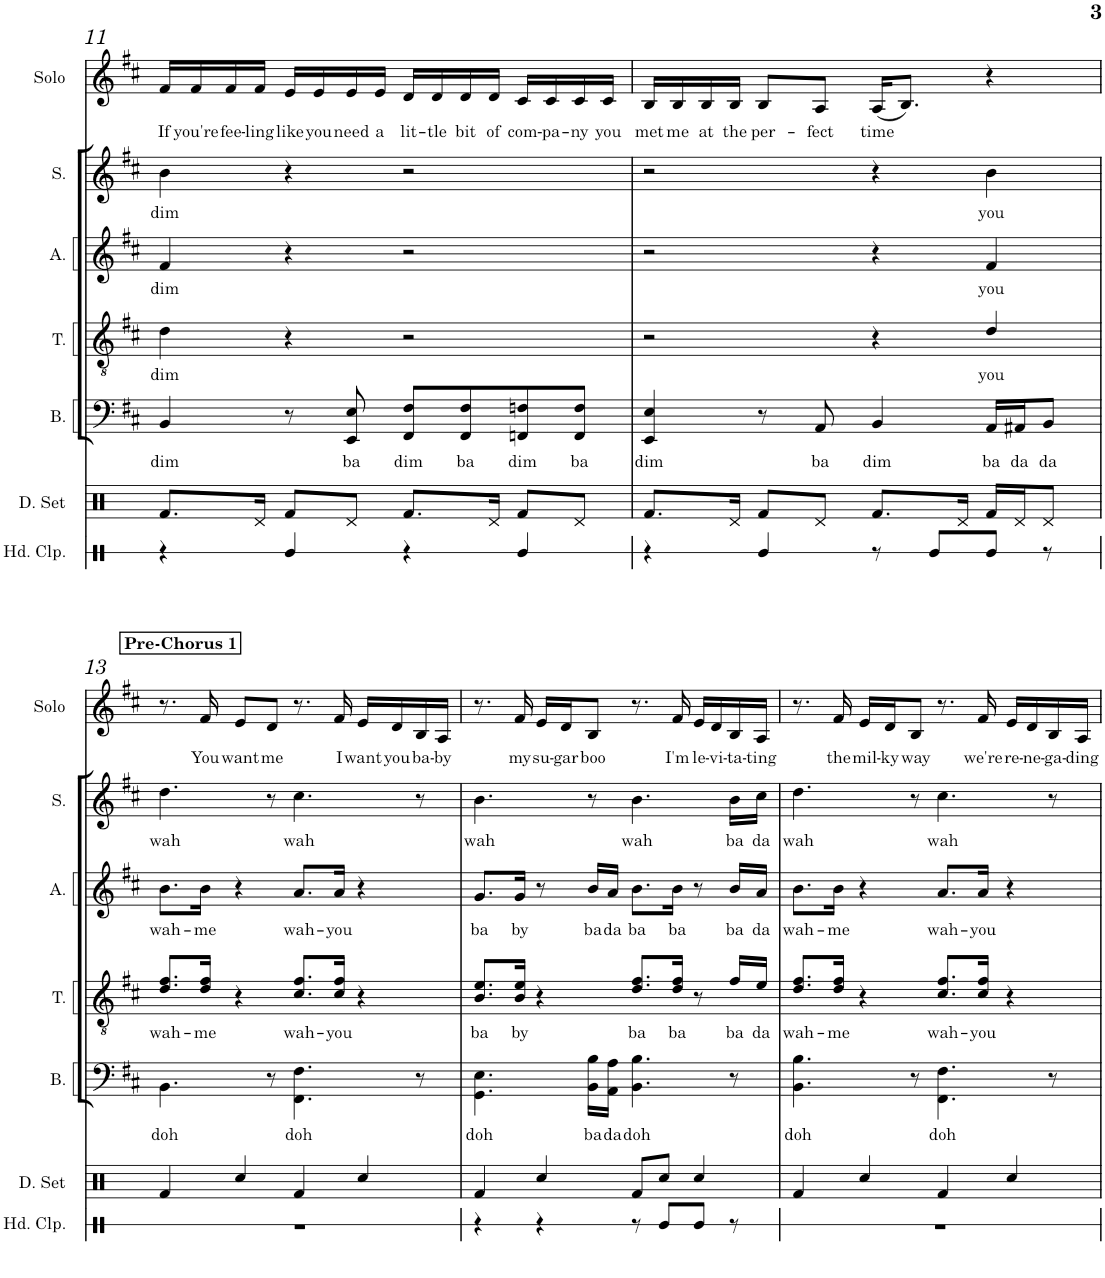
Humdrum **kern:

**kern	**kern	**kern	**text	**kern	**text	**kern	**text	**kern	**text	**kern	**text
*part7	*part6	*part5	*part5	*part4	*part4	*part3	*part3	*part2	*part2	*part1	*part1
*staff7	*staff6	*staff5	*staff5	*staff4	*staff4	*staff3	*staff3	*staff2	*staff2	*staff1	*staff1
*I"Hand Clap	*I"Drumset	*I"Bass	*	*I"Tenor	*	*I"Alto	*	*I"Soprano	*	*I"Solo	*
*I'Hd. Clp.	*I'D. Set	*I'B.	*	*I'T.	*	*I'A.	*	*I'S.	*	*I'Solo	*
!!LO:PB:g=z
*clefX	*clefX	*clefF4	*	*clefGv2	*	*clefG2	*	*clefG2	*	*clefG2	*
*k[]	*k[]	*k[f#c#]	*	*k[f#c#]	*	*k[f#c#]	*	*k[f#c#]	*	*k[f#c#]	*
*M4/4	*M4/4	*M4/4	*	*M4/4	*	*M4/4	*	*M4/4	*	*M4/4	*
=11	=11	=11	=11	=11	=11	=11	=11	=11	=11	=11	=11
!	!	!	!LO:LY:b	!	!LO:LY:b	!	!LO:LY:b	!	!LO:LY:b	!	!LO:LY:b
4r	8.Rf/L	4BB/	dim	4d\	dim	4f#/	dim	4b\	dim	16f#/LL	If
!	!	!	!	!	!	!	!	!	!	!	!LO:LY:b
.	.	.	.	.	.	.	.	.	.	16f#/	you're
!	!	!	!	!	!	!	!	!	!	!	!LO:LY:b
.	.	.	.	.	.	.	.	.	.	16f#/	fee-
!	!	!	!	!	!	!	!	!	!	!	!LO:LY:b
.	16Rd/Jk	.	.	.	.	.	.	.	.	16f#/JJ	-ling
!	!	!	!	!	!	!	!	!	!	!	!LO:LY:b
4Re/	8Rf/L	8r	.	4r	.	4r	.	4r	.	16e/LL	like
!	!	!	!	!	!	!	!	!	!	!	!LO:LY:b
.	.	.	.	.	.	.	.	.	.	16e/	you
!	!	!	!LO:LY:b	!	!	!	!	!	!	!	!LO:LY:b
.	8Rd/J	8EE/ 8E/	ba	.	.	.	.	.	.	16e/	need
!	!	!	!	!	!	!	!	!	!	!	!LO:LY:b
.	.	.	.	.	.	.	.	.	.	16e/JJ	a
!	!	!	!LO:LY:b	!	!	!	!	!	!	!	!LO:LY:b
4r	8.Rf/L	8FF#/ 8F#/L	dim	2r	.	2r	.	2r	.	16d/LL	lit-
!	!	!	!	!	!	!	!	!	!	!	!LO:LY:b
.	.	.	.	.	.	.	.	.	.	16d/	-tle
!	!	!	!LO:LY:b	!	!	!	!	!	!	!	!LO:LY:b
.	.	8FF#/ 8F#/	ba	.	.	.	.	.	.	16d/	bit
!	!	!	!	!	!	!	!	!	!	!	!LO:LY:b
.	16Rd/Jk	.	.	.	.	.	.	.	.	16d/JJ	of
!	!	!	!LO:LY:b	!	!	!	!	!	!	!	!LO:LY:b
4Re/	8Rf/L	8FFn/ 8Fn/	dim	.	.	.	.	.	.	16c#/LL	com-
!	!	!	!	!	!	!	!	!	!	!	!LO:LY:b
.	.	.	.	.	.	.	.	.	.	16c#/	-pa-
!	!	!	!LO:LY:b	!	!	!	!	!	!	!	!LO:LY:b
.	8Rd/J	8FF/ 8F/J	ba	.	.	.	.	.	.	16c#/	-ny
!	!	!	!	!	!	!	!	!	!	!	!LO:LY:b
.	.	.	.	.	.	.	.	.	.	16c#/JJ	you
=12	=12	=12	=12	=12	=12	=12	=12	=12	=12	=12	=12
!	!	!	!LO:LY:b	!	!	!	!	!	!	!	!LO:LY:b
4r	8.Rf/L	4EE/ 4E/	dim	2r	.	2r	.	2r	.	16B/LL	met
!	!	!	!	!	!	!	!	!	!	!	!LO:LY:b
.	.	.	.	.	.	.	.	.	.	16B/	me
!	!	!	!	!	!	!	!	!	!	!	!LO:LY:b
.	.	.	.	.	.	.	.	.	.	16B/	at
!	!	!	!	!	!	!	!	!	!	!	!LO:LY:b
.	16Rd/Jk	.	.	.	.	.	.	.	.	16B/JJ	the
!	!	!	!	!	!	!	!	!	!	!	!LO:LY:b
4Re/	8Rf/L	8r	.	.	.	.	.	.	.	8B/L	per-
!	!	!	!LO:LY:b	!	!	!	!	!	!	!	!LO:LY:b
.	8Rd/J	8AA/	ba	.	.	.	.	.	.	8A/J	-fect
!	!	!	!LO:LY:b	!	!	!	!	!	!	!	!LO:LY:b
8r	8.Rf/L	4BB/	dim	4r	.	4r	.	4r	.	(<16A/KL	time
.	.	.	.	.	.	.	.	.	.	8.B/J)	.
8Re/L	.	.	.	.	.	.	.	.	.	.	.
.	16Rd/Jk	.	.	.	.	.	.	.	.	.	.
!	!	!	!LO:LY:b	!	!LO:LY:b	!	!LO:LY:b	!	!LO:LY:b	!	!
8Re/J	16Rf/LL	16AA/LL	ba	4d/	you	4f#/	you	4b\	you	4r	.
!	!	!	!LO:LY:b	!	!	!	!	!	!	!	!
.	16Rd/J	16AA#X/J	da	.	.	.	.	.	.	.	.
!	!	!	!LO:LY:b	!	!	!	!	!	!	!	!
8r	8Rd/J	8BB/J	da	.	.	.	.	.	.	.	.
!!LO:LB:g=z
!!LO:REH:place=s1:a:B:cj:t=Pre-Chorus 1
=13	=13	=13	=13	=13	=13	=13	=13	=13	=13	=13	=13
!	!	!	!LO:LY:b	!	!LO:LY:b	!	!LO:LY:b	!	!LO:LY:b	!	!
1r	4Rf/	4.BB\	doh	8.d/ 8.f#/L	wah-	8.b\L	wah-	4.dd\	wah	8.r	.
!	!	!	!	!	!LO:LY:b	!	!LO:LY:b	!	!	!	!LO:LY:b
.	.	.	.	16d/ 16f#/Jk	-me	16b\Jk	-me	.	.	16f#/	You
!	!	!	!	!	!	!	!	!	!	!	!LO:LY:b
.	4Rcc/	.	.	4r	.	4r	.	.	.	8e/L	want
!	!	!	!	!	!	!	!	!	!	!	!LO:LY:b
.	.	8r	.	.	.	.	.	8r	.	8d/J	me
!	!	!	!LO:LY:b	!	!LO:LY:b	!	!LO:LY:b	!	!LO:LY:b	!	!
.	4Rf/	4.FF#\ 4.F#\	doh	8.c#/ 8.f#/L	wah-	8.a/L	wah-	4.cc#\	wah	8.r	.
!	!	!	!	!	!LO:LY:b	!	!LO:LY:b	!	!	!	!LO:LY:b
.	.	.	.	16c#/ 16f#/Jk	-you	16a/Jk	-you	.	.	16f#/	I
!	!	!	!	!	!	!	!	!	!	!	!LO:LY:b
.	4Rcc/	.	.	4r	.	4r	.	.	.	16e/LL	want
!	!	!	!	!	!	!	!	!	!	!	!LO:LY:b
.	.	.	.	.	.	.	.	.	.	16d/	you
!	!	!	!	!	!	!	!	!	!	!	!LO:LY:b
.	.	8r	.	.	.	.	.	8r	.	16B/	ba-
!	!	!	!	!	!	!	!	!	!	!	!LO:LY:b
.	.	.	.	.	.	.	.	.	.	16A/JJ	-by
=14	=14	=14	=14	=14	=14	=14	=14	=14	=14	=14	=14
!	!	!	!LO:LY:b	!	!LO:LY:b	!	!LO:LY:b	!	!LO:LY:b	!	!
4r	4Rf/	4.GG\ 4.E\	doh	8.B/ 8.e/L	ba	8.g/L	ba	4.b\	wah	8.r	.
!	!	!	!	!	!LO:LY:b	!	!LO:LY:b	!	!	!	!LO:LY:b
.	.	.	.	16B/ 16e/Jk	by	16g/Jk	by	.	.	16f#/	my
!	!	!	!	!	!	!	!	!	!	!	!LO:LY:b
4r	4Rcc/	.	.	4r	.	8r	.	.	.	16e/LL	su-
!	!	!	!	!	!	!	!	!	!	!	!LO:LY:b
.	.	.	.	.	.	.	.	.	.	16d/J	-gar
!	!	!	!LO:LY:b	!	!	!	!LO:LY:b	!	!	!	!LO:LY:b
.	.	16BB\ 16B\LL	ba	.	.	16b/LL	ba	8r	.	8B/J	boo
!	!	!	!LO:LY:b	!	!	!	!LO:LY:b	!	!	!	!
.	.	16AA\ 16A\JJ	da	.	.	16a/JJ	da	.	.	.	.
!	!	!	!LO:LY:b	!	!LO:LY:b	!	!LO:LY:b	!	!LO:LY:b	!	!
8r	8Rf/L	4.BB\ 4.B\	doh	8.d/ 8.f#/L	ba	8.b\L	ba	4.b\	wah	8.r	.
8Re/L	8Rcc/J	.	.	.	.	.	.	.	.	.	.
!	!	!	!	!	!LO:LY:b	!	!LO:LY:b	!	!	!	!LO:LY:b
.	.	.	.	16d/ 16f#/Jk	ba	16b\Jk	ba	.	.	16f#/	I'm
!	!	!	!	!	!	!	!	!	!	!	!LO:LY:b
8Re/J	4Rcc/	.	.	8r	.	8r	.	.	.	16e/LL	le-
!	!	!	!	!	!	!	!	!	!	!	!LO:LY:b
.	.	.	.	.	.	.	.	.	.	16d/	-vi-
!	!	!	!	!	!LO:LY:b	!	!LO:LY:b	!	!LO:LY:b	!	!LO:LY:b
8r	.	8r	.	16f#/LL	ba	16b/LL	ba	16b\LL	ba	16B/	-ta-
!	!	!	!	!	!LO:LY:b	!	!LO:LY:b	!	!LO:LY:b	!	!LO:LY:b
.	.	.	.	16e/JJ	da	16a/JJ	da	16cc#\JJ	da	16A/JJ	-ting
=15	=15	=15	=15	=15	=15	=15	=15	=15	=15	=15	=15
!	!	!	!LO:LY:b	!	!LO:LY:b	!	!LO:LY:b	!	!LO:LY:b	!	!
1r	4Rf/	4.BB\ 4.B\	doh	8.d/ 8.f#/L	wah-	8.b\L	wah-	4.dd\	wah	8.r	.
!	!	!	!	!	!LO:LY:b	!	!LO:LY:b	!	!	!	!LO:LY:b
.	.	.	.	16d/ 16f#/Jk	-me	16b\Jk	-me	.	.	16f#/	the
!	!	!	!	!	!	!	!	!	!	!	!LO:LY:b
.	4Rcc/	.	.	4r	.	4r	.	.	.	16e/LL	mil-
!	!	!	!	!	!	!	!	!	!	!	!LO:LY:b
.	.	.	.	.	.	.	.	.	.	16d/J	-ky
!	!	!	!	!	!	!	!	!	!	!	!LO:LY:b
.	.	8r	.	.	.	.	.	8r	.	8B/J	way
!	!	!	!LO:LY:b	!	!LO:LY:b	!	!LO:LY:b	!	!LO:LY:b	!	!
.	4Rf/	4.FF#\ 4.F#\	doh	8.c#/ 8.f#/L	wah-	8.a/L	wah-	4.cc#\	wah	8.r	.
!	!	!	!	!	!LO:LY:b	!	!LO:LY:b	!	!	!	!LO:LY:b
.	.	.	.	16c#/ 16f#/Jk	-you	16a/Jk	-you	.	.	16f#/	we're
!	!	!	!	!	!	!	!	!	!	!	!LO:LY:b
.	4Rcc/	.	.	4r	.	4r	.	.	.	16e/LL	re-
!	!	!	!	!	!	!	!	!	!	!	!LO:LY:b
.	.	.	.	.	.	.	.	.	.	16d/	-ne-
!	!	!	!	!	!	!	!	!	!	!	!LO:LY:b
.	.	8r	.	.	.	.	.	8r	.	16B/	-ga-
!	!	!	!	!	!	!	!	!	!	!	!LO:LY:b
.	.	.	.	.	.	.	.	.	.	16A/JJ	-ding
=	=	=	=	=	=	=	=	=	=	=	=
*-	*-	*-	*-	*-	*-	*-	*-	*-	*-	*-	*-
